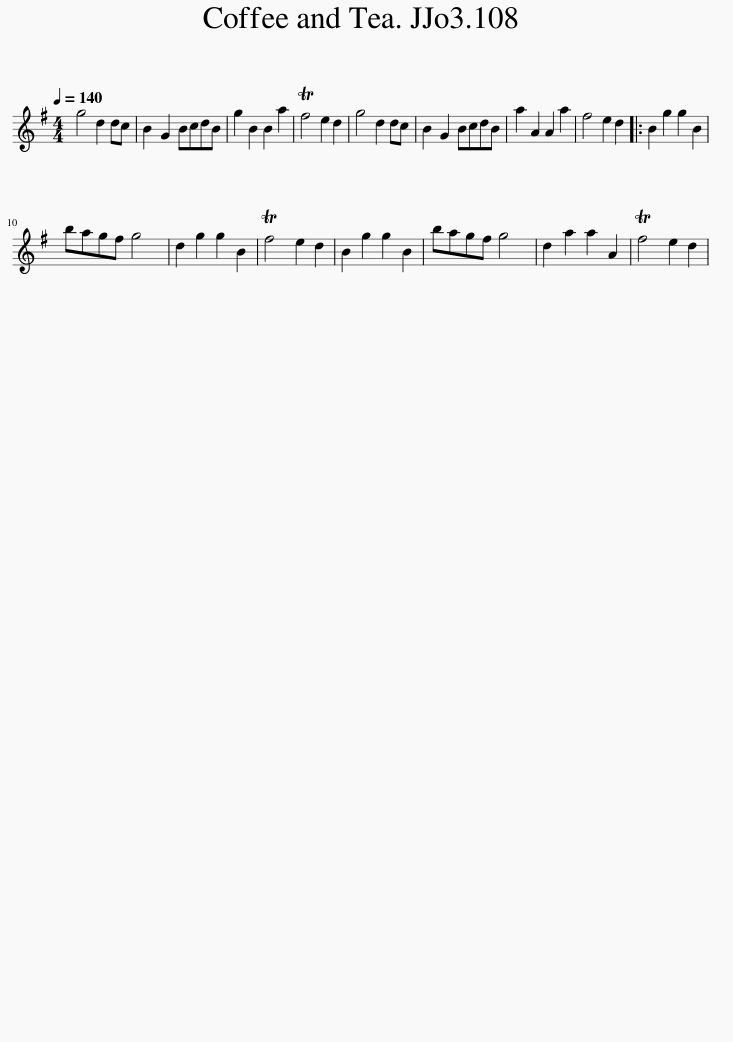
X:1
L:1/8
Q:1/4=140
M:4/4
I:linebreak $
K:G
V:1 treble
V:1
 g4 d2 dc | B2 G2 BcdB | g2 B2 B2 a2 | Tf4 e2 d2 | g4 d2 dc | %5
 B2 G2 BcdB | a2 A2 A2 a2 | f4 e2 d2 |: B2 g2 g2 B2 |$ bagf g4 | %10
 d2 g2 g2 B2 | Tf4 e2 d2 | B2 g2 g2 B2 | bagf g4 | d2 a2 a2 A2 | %15
 Tf4 e2 d2 | %16
